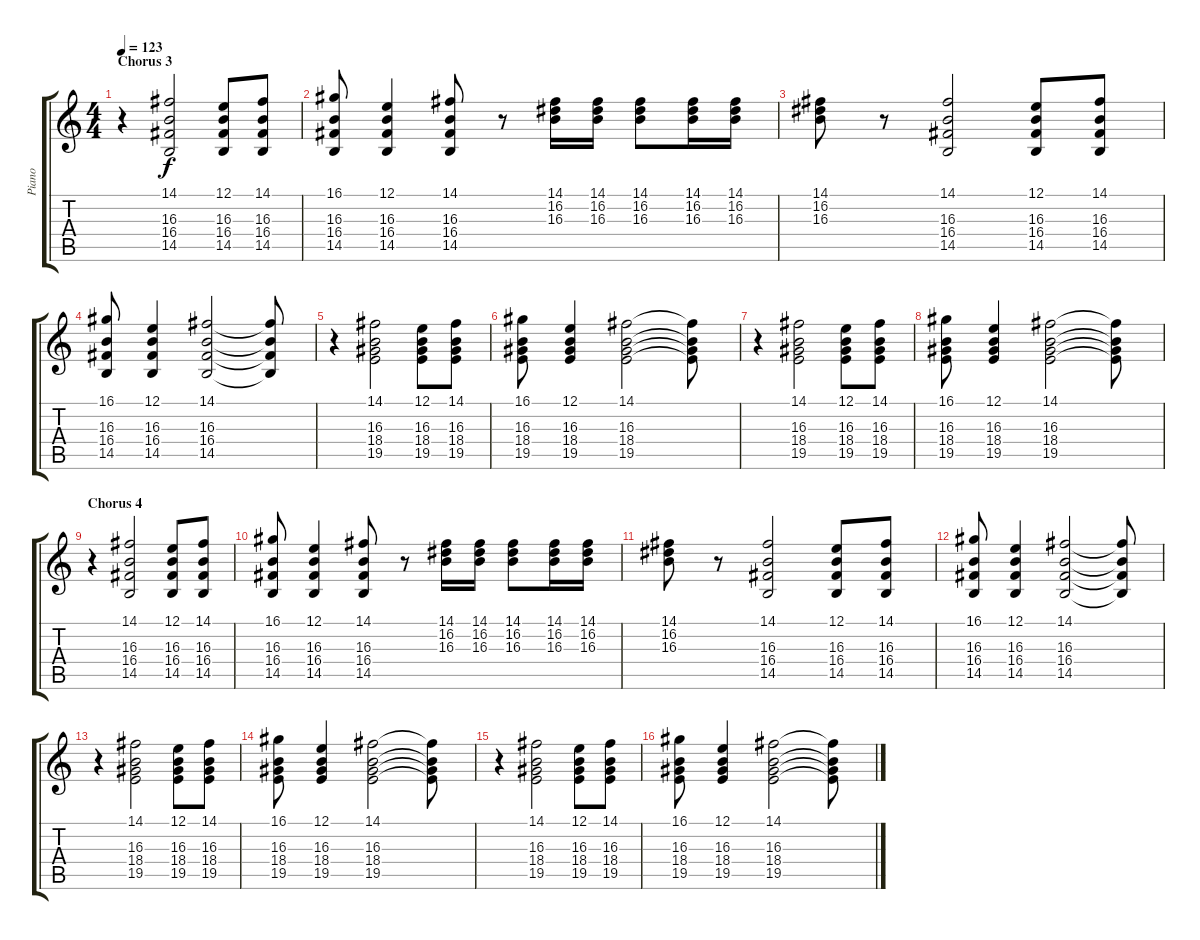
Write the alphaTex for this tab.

\track ("Piano" "Piano") {instrument brightacousticpiano}
\staff {score tabs}
\tuning (E4 B3 G3 D3 A2 E2) {hide}
\ts (4 4)
\section ("" "Chorus 3")
\tempo 123
\clef g2
\ks c
r.4{dy f} (14.1 16.3 16.4 14.5).2 (12.1 16.3 16.4 14.5).8 (14.1 16.3 16.4 14.5).8 |
(16.1 16.3 16.4 14.5).8 (12.1 16.3 16.4 14.5).4 (14.1 16.3 16.4 14.5).8 r.8 (14.1 16.2 16.3).16 (14.1 16.2 16.3).16 (14.1 16.2 16.3).8 (14.1 16.2 16.3).16 (14.1 16.2 16.3).16 |
(14.1 16.2 16.3).8 r.8 (14.1 16.3 16.4 14.5).2 (12.1 16.3 16.4 14.5).8 (14.1 16.3 16.4 14.5).8 |
(16.1 16.3 16.4 14.5).8 (12.1 16.3 16.4 14.5).4 (14.1 16.3 16.4 14.5).2 (14.1{t} 16.3{t} 16.4{t} 14.5{t}).8 |
r.4 (14.1 16.3 18.4 19.5).2 (12.1 16.3 18.4 19.5).8 (14.1 16.3 18.4 19.5).8 |
(16.1 16.3 18.4 19.5).8 (12.1 16.3 18.4 19.5).4 (14.1 16.3 18.4 19.5).2 (14.1{t} 16.3{t} 18.4{t} 19.5{t}).8 |
r.4 (14.1 16.3 18.4 19.5).2 (12.1 16.3 18.4 19.5).8 (14.1 16.3 18.4 19.5).8 |
(16.1 16.3 18.4 19.5).8 (12.1 16.3 18.4 19.5).4 (14.1 16.3 18.4 19.5).2 (14.1{t} 16.3{t} 18.4{t} 19.5{t}).8 |
\section ("" "Chorus 4")
r.4 (14.1 16.3 16.4 14.5).2 (12.1 16.3 16.4 14.5).8 (14.1 16.3 16.4 14.5).8 |
(16.1 16.3 16.4 14.5).8 (12.1 16.3 16.4 14.5).4 (14.1 16.3 16.4 14.5).8 r.8 (14.1 16.2 16.3).16 (14.1 16.2 16.3).16 (14.1 16.2 16.3).8 (14.1 16.2 16.3).16 (14.1 16.2 16.3).16 |
(14.1 16.2 16.3).8 r.8 (14.1 16.3 16.4 14.5).2 (12.1 16.3 16.4 14.5).8 (14.1 16.3 16.4 14.5).8 |
(16.1 16.3 16.4 14.5).8 (12.1 16.3 16.4 14.5).4 (14.1 16.3 16.4 14.5).2 (14.1{t} 16.3{t} 16.4{t} 14.5{t}).8 |
r.4 (14.1 16.3 18.4 19.5).2 (12.1 16.3 18.4 19.5).8 (14.1 16.3 18.4 19.5).8 |
(16.1 16.3 18.4 19.5).8 (12.1 16.3 18.4 19.5).4 (14.1 16.3 18.4 19.5).2 (14.1{t} 16.3{t} 18.4{t} 19.5{t}).8 |
r.4 (14.1 16.3 18.4 19.5).2 (12.1 16.3 18.4 19.5).8 (14.1 16.3 18.4 19.5).8 |
(16.1 16.3 18.4 19.5).8 (12.1 16.3 18.4 19.5).4 (14.1 16.3 18.4 19.5).2 (14.1{t} 16.3{t} 18.4{t} 19.5{t}).8
